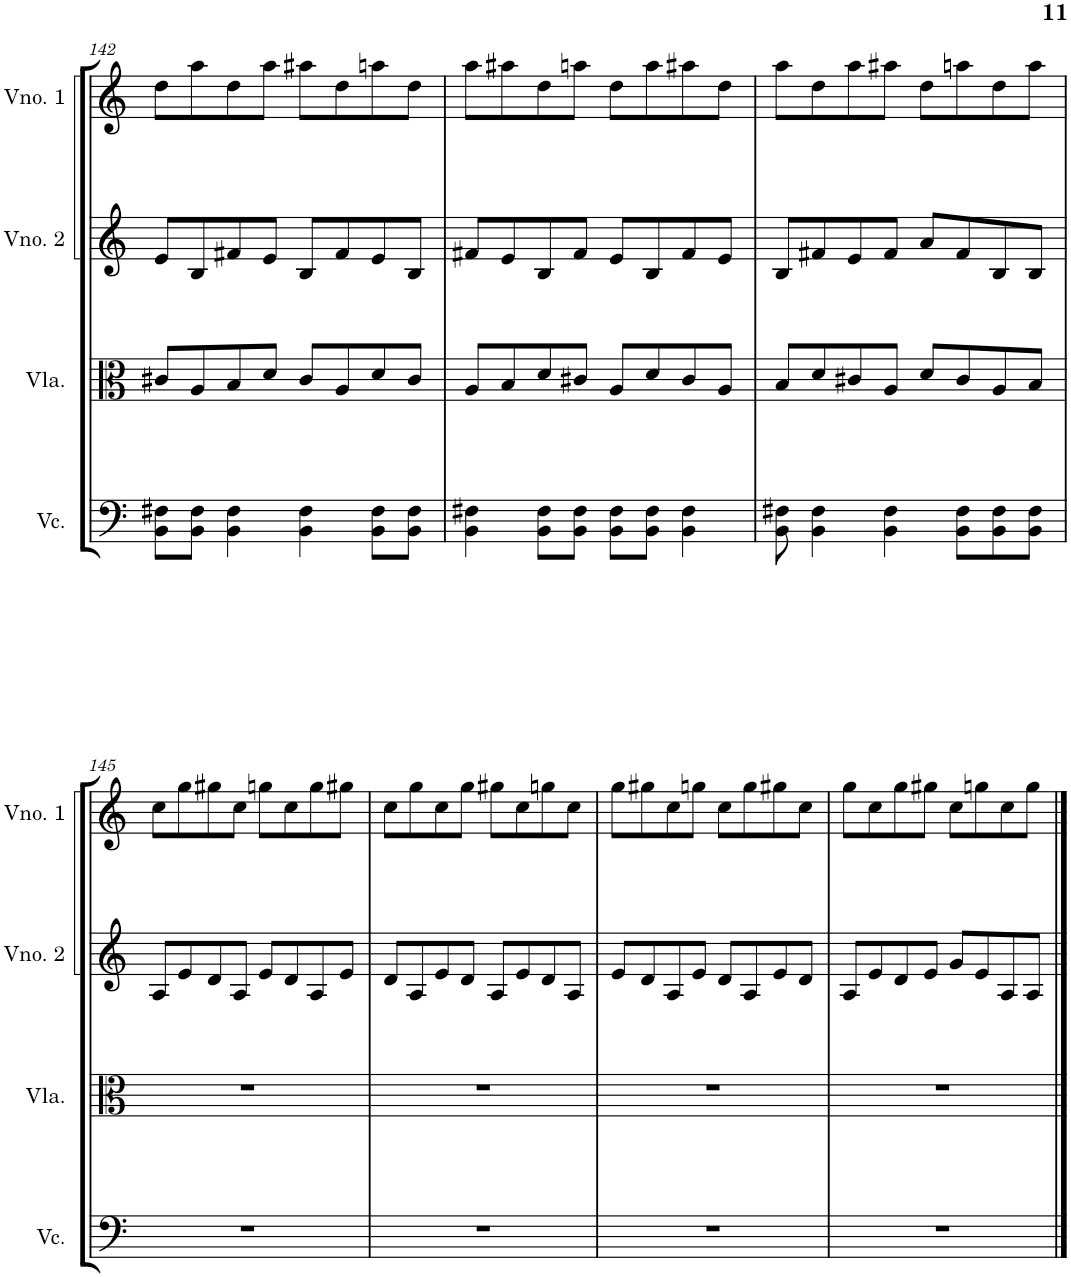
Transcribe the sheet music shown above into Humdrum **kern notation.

**kern	**kern	**kern	**kern
*part4	*part3	*part2	*part1
*staff4	*staff3	*staff2	*staff1
*I"Violoncelo	*I"Viola	*I"Violino 2	*I"Violino 1
*I'Vc.	*I'Vla.	*I'Vno. 2	*I'Vno. 1
!!LO:PB:g=z
*clefF4	*clefC3	*clefG2	*clefG2
*k[]	*k[]	*k[]	*k[]
*M4/4	*M4/4	*M4/4	*M4/4
=142	=142	=142	=142
8BB\ 8F#X\L	8c#X/L	8e/L	8dd\L
8BB\ 8F#\J	8A/	8B/	8aa\
4BB\ 4F#\	8B/	8f#X/	8dd\
.	8d/J	8e/J	8aa\J
4BB\ 4F#\	8c#/L	8B/L	8aa#X\L
.	8A/	8f#/	8dd\
8BB\ 8F#\L	8d/	8e/	8aan\
8BB\ 8F#\J	8c#/J	8B/J	8dd\J
=143	=143	=143	=143
4BB\ 4F#X\	8A/L	8f#X/L	8aa\L
.	8B/	8e/	8aa#X\
8BB\ 8F#\L	8d/	8B/	8dd\
8BB\ 8F#\J	8c#X/J	8f#/J	8aan\J
8BB\ 8F#\L	8A/L	8e/L	8dd\L
8BB\ 8F#\J	8d/	8B/	8aa\
4BB\ 4F#\	8c#/	8f#/	8aa#X\
.	8A/J	8e/J	8dd\J
=144	=144	=144	=144
8BB\ 8F#X\	8B/L	8B/L	8aa\L
4BB\ 4F#\	8d/	8f#X/	8dd\
.	8c#X/	8e/	8aa\
4BB\ 4F#\	8A/J	8f#/J	8aa#X\J
.	8d/L	8a/L	8dd\L
8BB\ 8F#\L	8c#/	8f#/	8aan\
8BB\ 8F#\	8A/	8B/	8dd\
8BB\ 8F#\J	8B/J	8B/J	8aa\J
!!LO:LB:g=z
=145	=145	=145	=145
1r	1r	8A/L	8cc\L
.	.	8e/	8gg\
.	.	8d/	8gg#X\
.	.	8A/J	8cc\J
.	.	8e/L	8ggn\L
.	.	8d/	8cc\
.	.	8A/	8gg\
.	.	8e/J	8gg#X\J
=146	=146	=146	=146
1r	1r	8d/L	8cc\L
.	.	8A/	8gg\
.	.	8e/	8cc\
.	.	8d/J	8gg\J
.	.	8A/L	8gg#X\L
.	.	8e/	8cc\
.	.	8d/	8ggn\
.	.	8A/J	8cc\J
=147	=147	=147	=147
1r	1r	8e/L	8gg\L
.	.	8d/	8gg#X\
.	.	8A/	8cc\
.	.	8e/J	8ggn\J
.	.	8d/L	8cc\L
.	.	8A/	8gg\
.	.	8e/	8gg#X\
.	.	8d/J	8cc\J
=148	=148	=148	=148
1r	1r	8A/L	8gg\L
.	.	8e/	8cc\
.	.	8d/	8gg\
.	.	8e/J	8gg#X\J
.	.	8g/L	8cc\L
.	.	8e/	8ggn\
.	.	8A/	8cc\
.	.	8A/J	8gg\J
==	==	==	==
*-	*-	*-	*-
